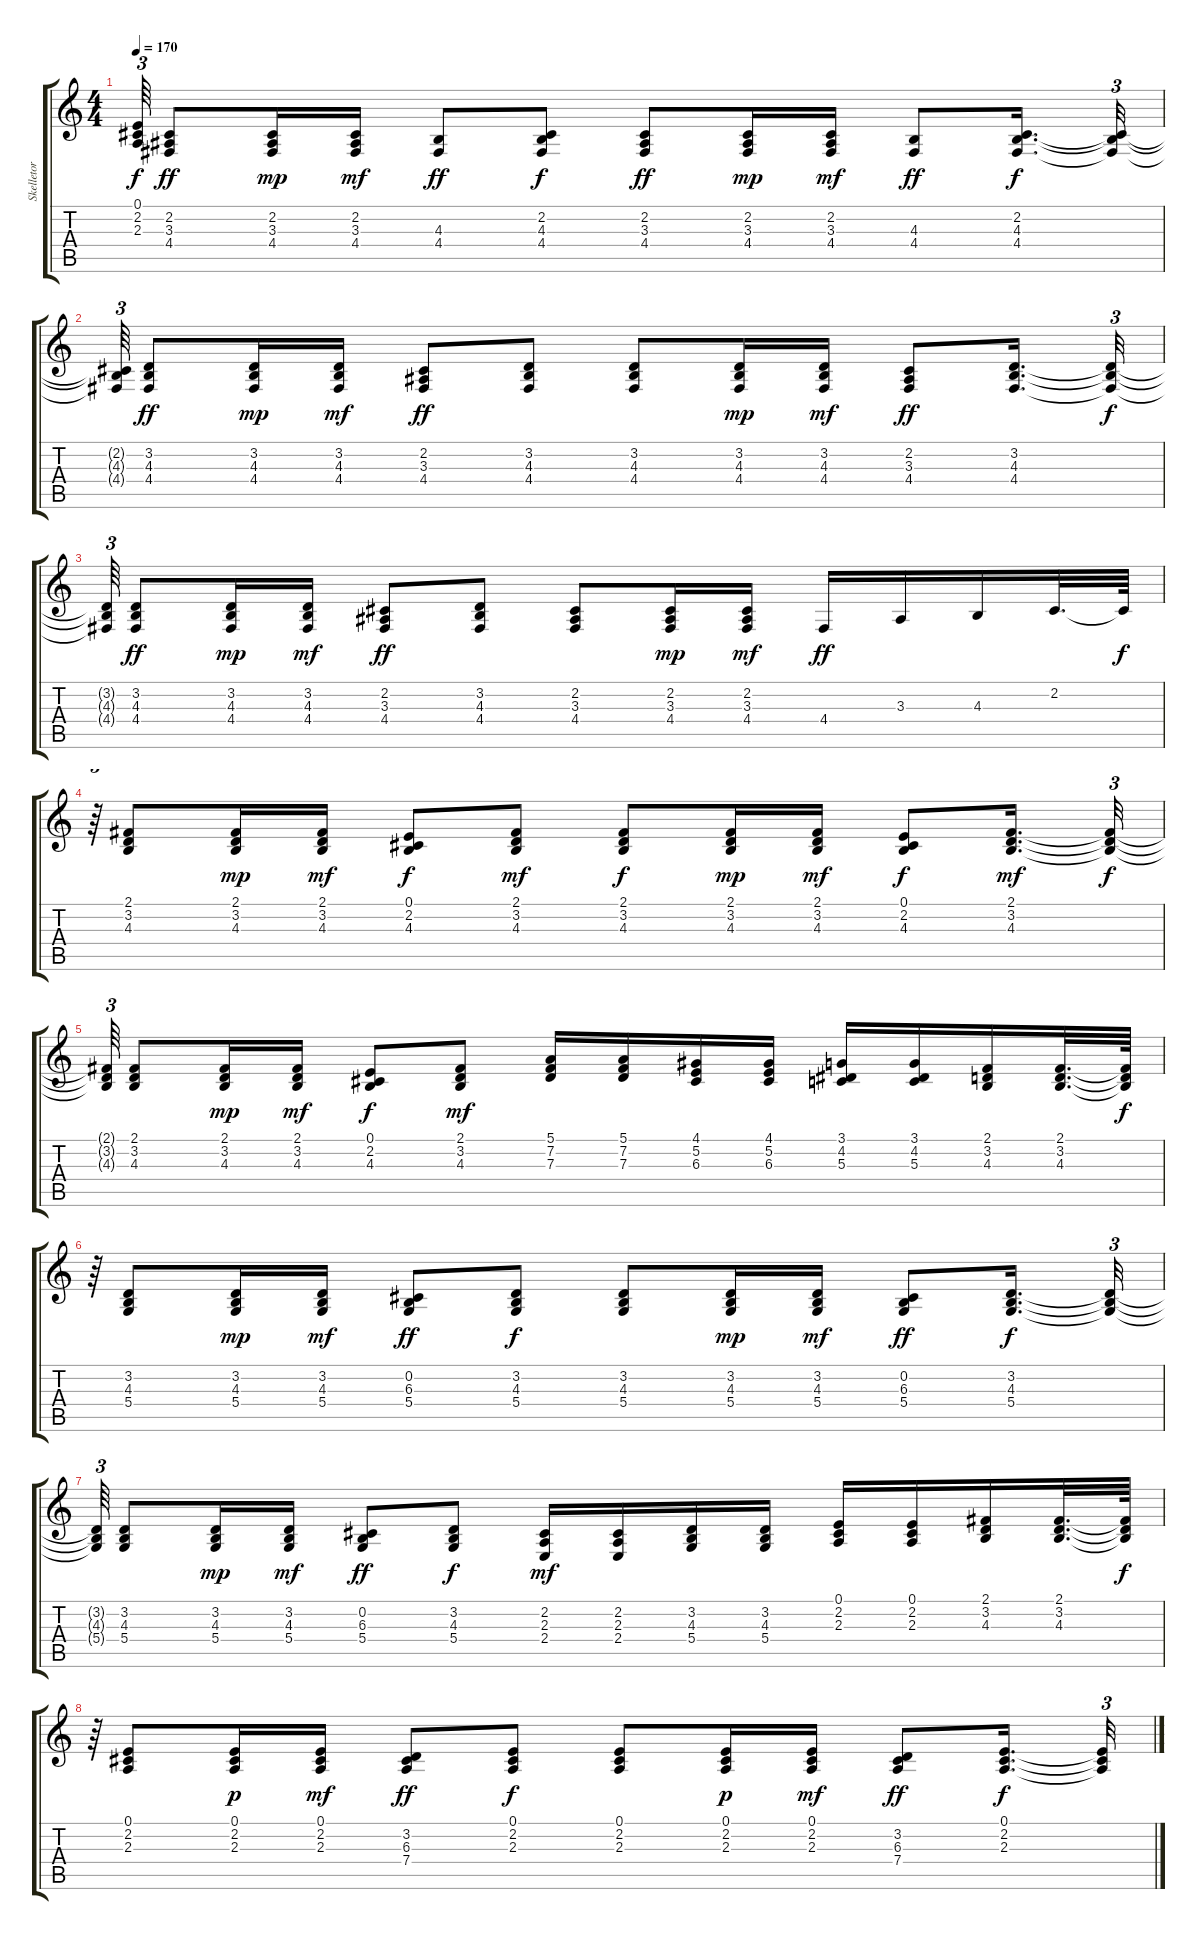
\track ("Skelletor" "Skelletor") {instrument harpsichord}
\staff {score tabs}
\tuning (E4 B3 G3 D3 A2 E2) {hide}
\ts (4 4)
\tempo 170
\clef g2
\ks c
(0.1{t} 2.2{t} 2.3{t}).64{tu (3 2) dy f} (2.2 3.3 4.4).8{dy ff} (2.2 3.3 4.4).16{dy mp} (2.2 3.3 4.4).16{dy mf} (4.3 4.4).8{dy ff} (2.2 4.3 4.4).8{dy f} (2.2 3.3 4.4).8{dy ff} (2.2 3.3 4.4).16{dy mp} (2.2 3.3 4.4).16{dy mf} (4.3 4.4).8{dy ff} (2.2 4.3 4.4).16{d dy f} (2.2{t} 4.3{t} 4.4{t}).32{tu (3 2)} |
(2.2{t} 4.3{t} 4.4{t}).64{tu (3 2)} (3.2 4.3 4.4).8{dy ff} (3.2 4.3 4.4).16{dy mp} (3.2 4.3 4.4).16{dy mf} (2.2 3.3 4.4).8{dy ff} (3.2 4.3 4.4).8 (3.2 4.3 4.4).8 (3.2 4.3 4.4).16{dy mp} (3.2 4.3 4.4).16{dy mf} (2.2 3.3 4.4).8{dy ff} (3.2 4.3 4.4).16{d} (3.2{t} 4.3{t} 4.4{t}).32{tu (3 2) dy f} |
(3.2{t} 4.3{t} 4.4{t}).64{tu (3 2)} (3.2 4.3 4.4).8{dy ff} (3.2 4.3 4.4).16{dy mp} (3.2 4.3 4.4).16{dy mf} (2.2 3.3 4.4).8{dy ff} (3.2 4.3 4.4).8 (2.2 3.3 4.4).8 (2.2 3.3 4.4).16{dy mp} (2.2 3.3 4.4).16{dy mf} 4.4.16{dy ff} 3.3.16 4.3.16 2.2.32{d} 2.2{t}.64{dy f} |
r.64{tu (3 2)} (2.1 3.2 4.3).8 (2.1 3.2 4.3).16{dy mp} (2.1 3.2 4.3).16{dy mf} (0.1 2.2 4.3).8{dy f} (2.1 3.2 4.3).8{dy mf} (2.1 3.2 4.3).8{dy f} (2.1 3.2 4.3).16{dy mp} (2.1 3.2 4.3).16{dy mf} (0.1 2.2 4.3).8{dy f} (2.1 3.2 4.3).16{d dy mf} (2.1{t} 3.2{t} 4.3{t}).32{tu (3 2) dy f} |
(2.1{t} 3.2{t} 4.3{t}).64{tu (3 2)} (2.1 3.2 4.3).8 (2.1 3.2 4.3).16{dy mp} (2.1 3.2 4.3).16{dy mf} (0.1 2.2 4.3).8{dy f} (2.1 3.2 4.3).8{dy mf} (5.1 7.2 7.3).16 (5.1 7.2 7.3).16 (4.1 5.2 6.3).16 (4.1 5.2 6.3).16 (3.1 4.2 5.3).16 (3.1 4.2 5.3).16 (2.1 3.2 4.3).16 (2.1 3.2 4.3).32{d} (2.1{t} 3.2{t} 4.3{t}).64{dy f} |
r.64{tu (3 2)} (3.2 4.3 5.4).8 (3.2 4.3 5.4).16{dy mp} (3.2 4.3 5.4).16{dy mf} (0.2 6.3 5.4).8{dy ff} (3.2 4.3 5.4).8{dy f} (3.2 4.3 5.4).8 (3.2 4.3 5.4).16{dy mp} (3.2 4.3 5.4).16{dy mf} (0.2 6.3 5.4).8{dy ff} (3.2 4.3 5.4).16{d dy f} (3.2{t} 4.3{t} 5.4{t}).32{tu (3 2)} |
(3.2{t} 4.3{t} 5.4{t}).64{tu (3 2)} (3.2 4.3 5.4).8 (3.2 4.3 5.4).16{dy mp} (3.2 4.3 5.4).16{dy mf} (0.2 6.3 5.4).8{dy ff} (3.2 4.3 5.4).8{dy f} (2.2 2.3 2.4).16{dy mf} (2.2 2.3 2.4).16 (3.2 4.3 5.4).16 (3.2 4.3 5.4).16 (0.1 2.2 2.3).16 (0.1 2.2 2.3).16 (2.1 3.2 4.3).16 (2.1 3.2 4.3).32{d} (2.1{t} 3.2{t} 4.3{t}).64{dy f} |
r.64{tu (3 2)} (0.1 2.2 2.3).8 (0.1 2.2 2.3).16{dy p} (0.1 2.2 2.3).16{dy mf} (3.2 6.3 7.4).8{dy ff} (0.1 2.2 2.3).8{dy f} (0.1 2.2 2.3).8 (0.1 2.2 2.3).16{dy p} (0.1 2.2 2.3).16{dy mf} (3.2 6.3 7.4).8{dy ff} (0.1 2.2 2.3).16{d dy f} (0.1{t} 2.2{t} 2.3{t}).32{tu (3 2)}
